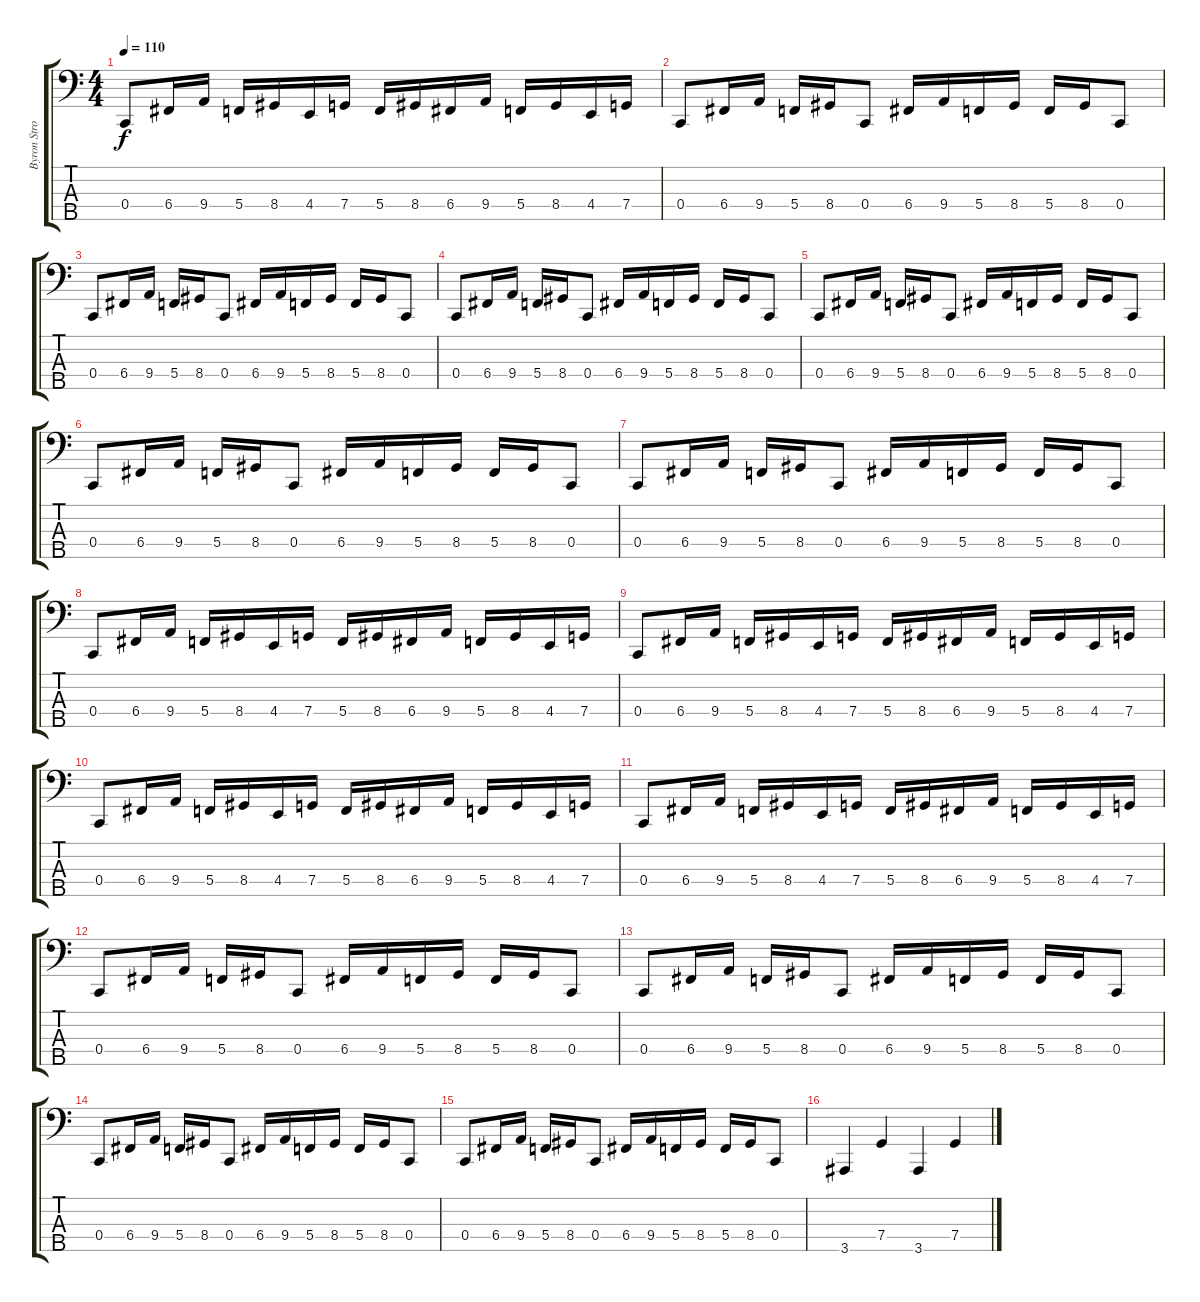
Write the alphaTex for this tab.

\track ("Byron Stroud" "Byron Stro") {instrument electricbasspick}
\staff {score tabs}
\tuning (G2 C2 G1 C1 G0) {hide}
\ts (4 4)
\tempo 110
\clef f4
\ks c
0.4.8{dy f} 6.4.16 9.4.16 5.4.16 8.4.16 4.4.16 7.4.16 5.4.16 8.4.16 6.4.16 9.4.16 5.4.16 8.4.16 4.4.16 7.4.16 |
0.4.8 6.4.16 9.4.16 5.4.16 8.4.16 0.4.8 6.4.16 9.4.16 5.4.16 8.4.16 5.4.16 8.4.16 0.4.8 |
0.4.8 6.4.16 9.4.16 5.4.16 8.4.16 0.4.8 6.4.16 9.4.16 5.4.16 8.4.16 5.4.16 8.4.16 0.4.8 |
0.4.8 6.4.16 9.4.16 5.4.16 8.4.16 0.4.8 6.4.16 9.4.16 5.4.16 8.4.16 5.4.16 8.4.16 0.4.8 |
0.4.8 6.4.16 9.4.16 5.4.16 8.4.16 0.4.8 6.4.16 9.4.16 5.4.16 8.4.16 5.4.16 8.4.16 0.4.8 |
0.4.8 6.4.16 9.4.16 5.4.16 8.4.16 0.4.8 6.4.16 9.4.16 5.4.16 8.4.16 5.4.16 8.4.16 0.4.8 |
0.4.8 6.4.16 9.4.16 5.4.16 8.4.16 0.4.8 6.4.16 9.4.16 5.4.16 8.4.16 5.4.16 8.4.16 0.4.8 |
0.4.8 6.4.16 9.4.16 5.4.16 8.4.16 4.4.16 7.4.16 5.4.16 8.4.16 6.4.16 9.4.16 5.4.16 8.4.16 4.4.16 7.4.16 |
0.4.8 6.4.16 9.4.16 5.4.16 8.4.16 4.4.16 7.4.16 5.4.16 8.4.16 6.4.16 9.4.16 5.4.16 8.4.16 4.4.16 7.4.16 |
0.4.8 6.4.16 9.4.16 5.4.16 8.4.16 4.4.16 7.4.16 5.4.16 8.4.16 6.4.16 9.4.16 5.4.16 8.4.16 4.4.16 7.4.16 |
0.4.8 6.4.16 9.4.16 5.4.16 8.4.16 4.4.16 7.4.16 5.4.16 8.4.16 6.4.16 9.4.16 5.4.16 8.4.16 4.4.16 7.4.16 |
0.4.8 6.4.16 9.4.16 5.4.16 8.4.16 0.4.8 6.4.16 9.4.16 5.4.16 8.4.16 5.4.16 8.4.16 0.4.8 |
0.4.8 6.4.16 9.4.16 5.4.16 8.4.16 0.4.8 6.4.16 9.4.16 5.4.16 8.4.16 5.4.16 8.4.16 0.4.8 |
0.4.8 6.4.16 9.4.16 5.4.16 8.4.16 0.4.8 6.4.16 9.4.16 5.4.16 8.4.16 5.4.16 8.4.16 0.4.8 |
0.4.8 6.4.16 9.4.16 5.4.16 8.4.16 0.4.8 6.4.16 9.4.16 5.4.16 8.4.16 5.4.16 8.4.16 0.4.8 |
3.5.4 7.4.4 3.5.4 7.4.4
